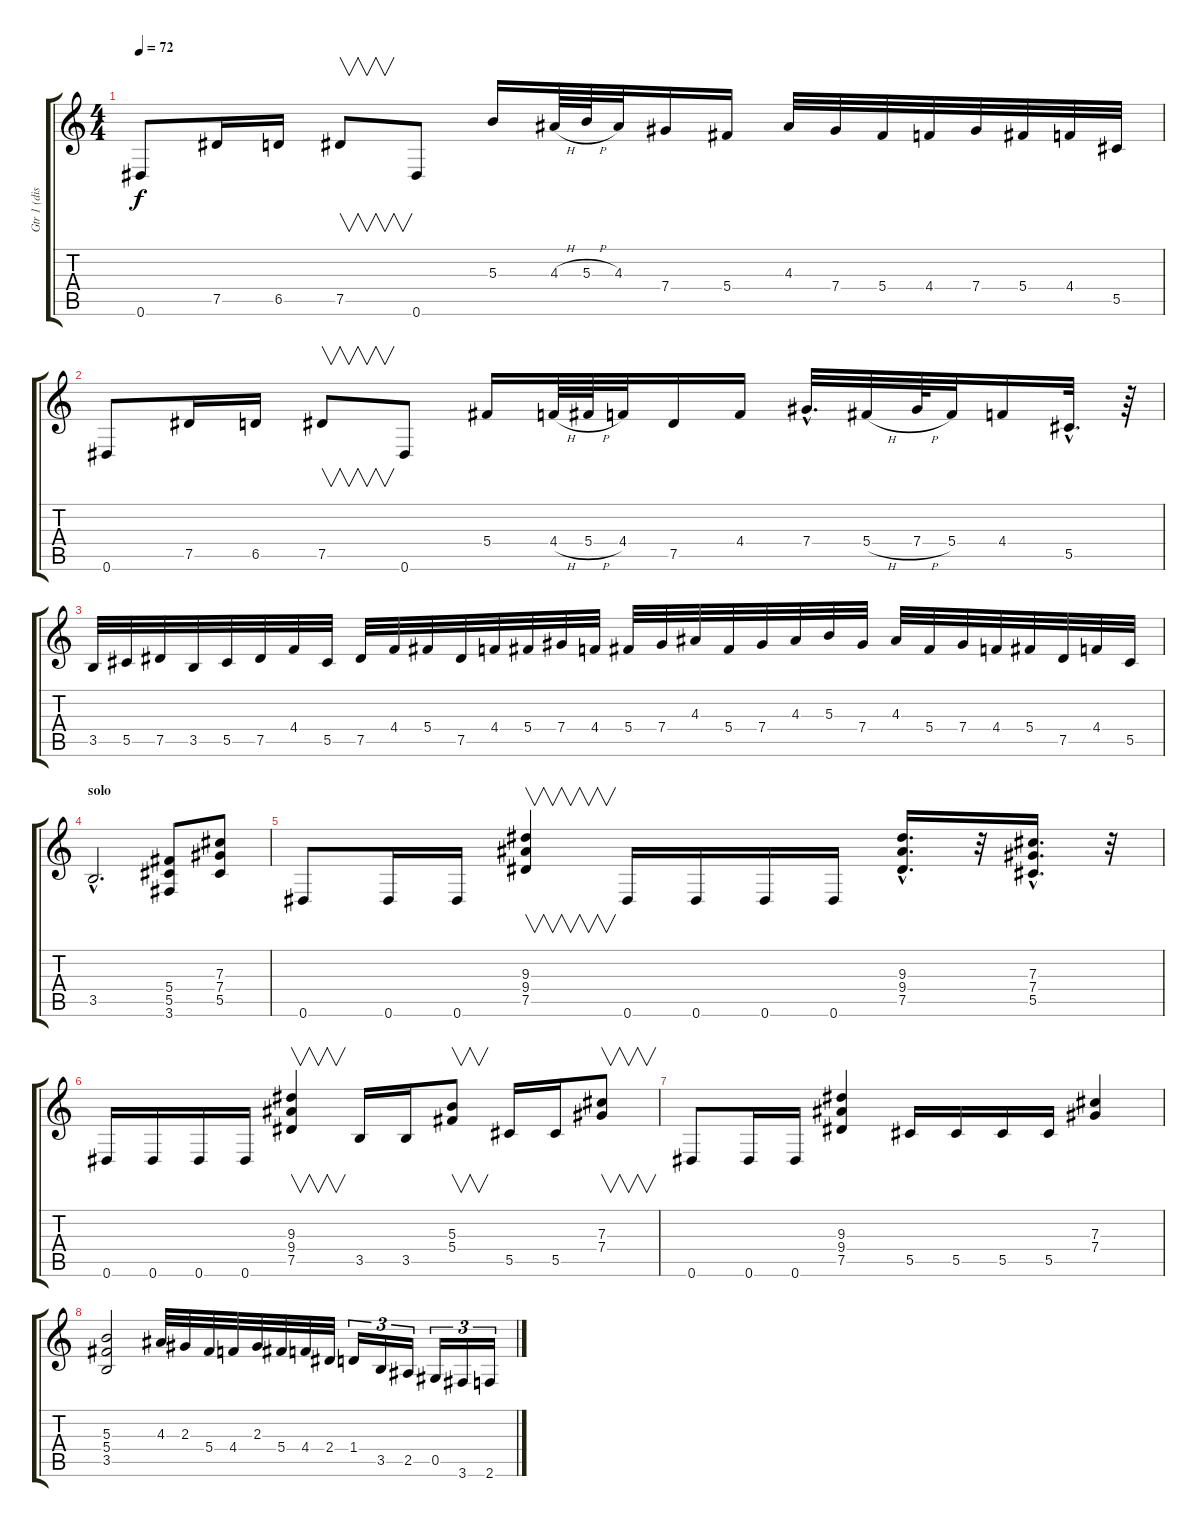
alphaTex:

\track ("Gtr 1 (disto)" "Gtr 1 (dis") {instrument distortionguitar}
\staff {score tabs}
\tuning (Eb4 Bb3 Gb3 Db3 Ab2 Eb2) {hide}
\ts (4 4)
\tempo 72
\clef g2
\ks c
0.6.8{dy f} 7.5.16 6.5.16 7.5.8{v} 0.6.8 5.3.16 4.3{h}.64 5.3{h}.64 4.3.32 7.4.16 5.4.16 4.3.32 7.4.32 5.4.32 4.4.32 7.4.32 5.4.32 4.4.32 5.5.32 |
0.6.8 7.5.16 6.5.16 7.5.8{v} 0.6.8 5.4.16 4.4{h}.64 5.4{h}.64 4.4.32 7.5.16 4.4.16 7.4{hac}.32{d} 5.4{h}.32 7.4{h}.64 5.4.32 4.4.16 5.5{hac}.32{d} r.64 |
3.5.32 5.5.32 7.5.32 3.5.32 5.5.32 7.5.32 4.4.32 5.5.32 7.5.32 4.4.32 5.4.32 7.5.32 4.4.32 5.4.32 7.4.32 4.4.32 5.4.32 7.4.32 4.3.32 5.4.32 7.4.32 4.3.32 5.3.32 7.4.32 4.3.32 5.4.32 7.4.32 4.4.32 5.4.32 7.5.32 4.4.32 5.5.32 |
\section ("" "solo")
3.5{hac}.2{d} (5.4 5.5 3.6).8 (7.3 7.4 5.5).8 |
0.6.8 0.6.16 0.6.16 (9.3 9.4 7.5).4{v} 0.6.16 0.6.16 0.6.16 0.6.16 (9.3{hac} 9.4{hac} 7.5{hac}).16{d} r.32 (7.3{hac} 7.4{hac} 5.5{hac}).16{d} r.32 |
0.6.16 0.6.16 0.6.16 0.6.16 (9.3 9.4 7.5).4{v} 3.5.16 3.5.16 (5.3 5.4).8{v} 5.5.16 5.5.16 (7.3 7.4).8{v} |
0.6.8 0.6.16 0.6.16 (9.3 9.4 7.5).4 5.5.16 5.5.16 5.5.16 5.5.16 (7.3 7.4).4 |
(5.3 5.4 3.5).2 4.3.32 2.3.32 5.4.32 4.4.32 2.3.32 5.4.32 4.4.32 2.4.32 1.4.16{tu (3 2)} 3.5.16{tu (3 2)} 2.5.16{tu (3 2)} 0.5.16{tu (3 2)} 3.6.16{tu (3 2)} 2.6.16{tu (3 2)}
